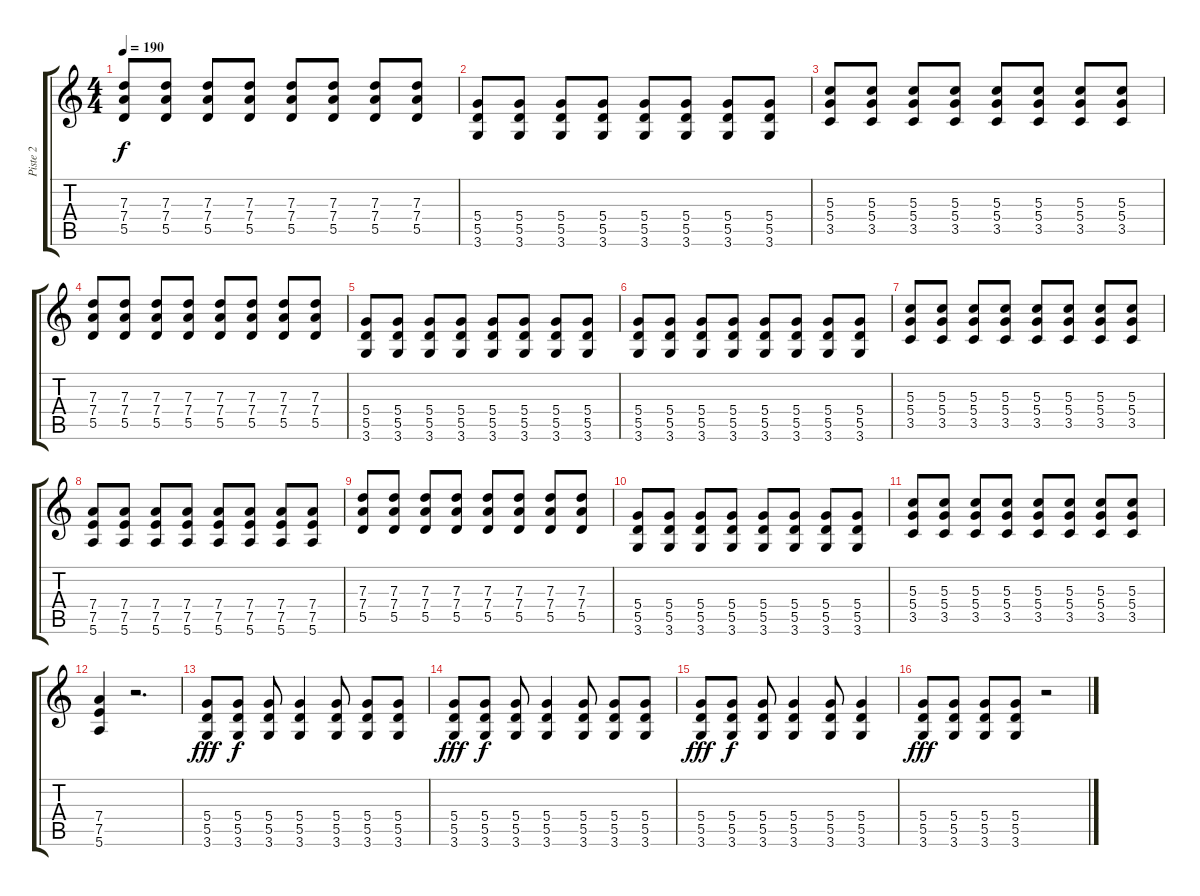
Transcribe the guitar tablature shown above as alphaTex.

\track ("Piste 2" "Piste 2") {instrument overdrivenguitar}
\staff {score tabs}
\tuning (E4 B3 G3 D3 A2 E2) {hide}
\ts (4 4)
\tempo 190
\clef g2
\ks c
(7.3 7.4 5.5).8{dy f} (7.3 7.4 5.5).8 (7.3 7.4 5.5).8 (7.3 7.4 5.5).8 (7.3 7.4 5.5).8 (7.3 7.4 5.5).8 (7.3 7.4 5.5).8 (7.3 7.4 5.5).8 |
(5.4 5.5 3.6).8 (5.4 5.5 3.6).8 (5.4 5.5 3.6).8 (5.4 5.5 3.6).8 (5.4 5.5 3.6).8 (5.4 5.5 3.6).8 (5.4 5.5 3.6).8 (5.4 5.5 3.6).8 |
(5.3 5.4 3.5).8 (5.3 5.4 3.5).8 (5.3 5.4 3.5).8 (5.3 5.4 3.5).8 (5.3 5.4 3.5).8 (5.3 5.4 3.5).8 (5.3 5.4 3.5).8 (5.3 5.4 3.5).8 |
(7.3 7.4 5.5).8 (7.3 7.4 5.5).8 (7.3 7.4 5.5).8 (7.3 7.4 5.5).8 (7.3 7.4 5.5).8 (7.3 7.4 5.5).8 (7.3 7.4 5.5).8 (7.3 7.4 5.5).8 |
(5.4 5.5 3.6).8 (5.4 5.5 3.6).8 (5.4 5.5 3.6).8 (5.4 5.5 3.6).8 (5.4 5.5 3.6).8 (5.4 5.5 3.6).8 (5.4 5.5 3.6).8 (5.4 5.5 3.6).8 |
(5.4 5.5 3.6).8 (5.4 5.5 3.6).8 (5.4 5.5 3.6).8 (5.4 5.5 3.6).8 (5.4 5.5 3.6).8 (5.4 5.5 3.6).8 (5.4 5.5 3.6).8 (5.4 5.5 3.6).8 |
(5.3 5.4 3.5).8 (5.3 5.4 3.5).8 (5.3 5.4 3.5).8 (5.3 5.4 3.5).8 (5.3 5.4 3.5).8 (5.3 5.4 3.5).8 (5.3 5.4 3.5).8 (5.3 5.4 3.5).8 |
(7.4 7.5 5.6).8 (7.4 7.5 5.6).8 (7.4 7.5 5.6).8 (7.4 7.5 5.6).8 (7.4 7.5 5.6).8 (7.4 7.5 5.6).8 (7.4 7.5 5.6).8 (7.4 7.5 5.6).8 |
(7.3 7.4 5.5).8 (7.3 7.4 5.5).8 (7.3 7.4 5.5).8 (7.3 7.4 5.5).8 (7.3 7.4 5.5).8 (7.3 7.4 5.5).8 (7.3 7.4 5.5).8 (7.3 7.4 5.5).8 |
(5.4 5.5 3.6).8 (5.4 5.5 3.6).8 (5.4 5.5 3.6).8 (5.4 5.5 3.6).8 (5.4 5.5 3.6).8 (5.4 5.5 3.6).8 (5.4 5.5 3.6).8 (5.4 5.5 3.6).8 |
(5.3 5.4 3.5).8 (5.3 5.4 3.5).8 (5.3 5.4 3.5).8 (5.3 5.4 3.5).8 (5.3 5.4 3.5).8 (5.3 5.4 3.5).8 (5.3 5.4 3.5).8 (5.3 5.4 3.5).8 |
(7.4 7.5 5.6).4 r.2{d} |
(5.4 5.5 3.6).8{dy fff} (5.4 5.5 3.6).8{dy f} (5.4 5.5 3.6).8 (5.4 5.5 3.6).4 (5.4 5.5 3.6).8 (5.4 5.5 3.6).8 (5.4 5.5 3.6).8 |
(5.4 5.5 3.6).8{dy fff} (5.4 5.5 3.6).8{dy f} (5.4 5.5 3.6).8 (5.4 5.5 3.6).4 (5.4 5.5 3.6).8 (5.4 5.5 3.6).8 (5.4 5.5 3.6).8 |
(5.4 5.5 3.6).8{dy fff} (5.4 5.5 3.6).8{dy f} (5.4 5.5 3.6).8 (5.4 5.5 3.6).4 (5.4 5.5 3.6).8 (5.4 5.5 3.6).4 |
(5.4 5.5 3.6).8{dy fff} (5.4 5.5 3.6).8 (5.4 5.5 3.6).8 (5.4 5.5 3.6).8 r.2
